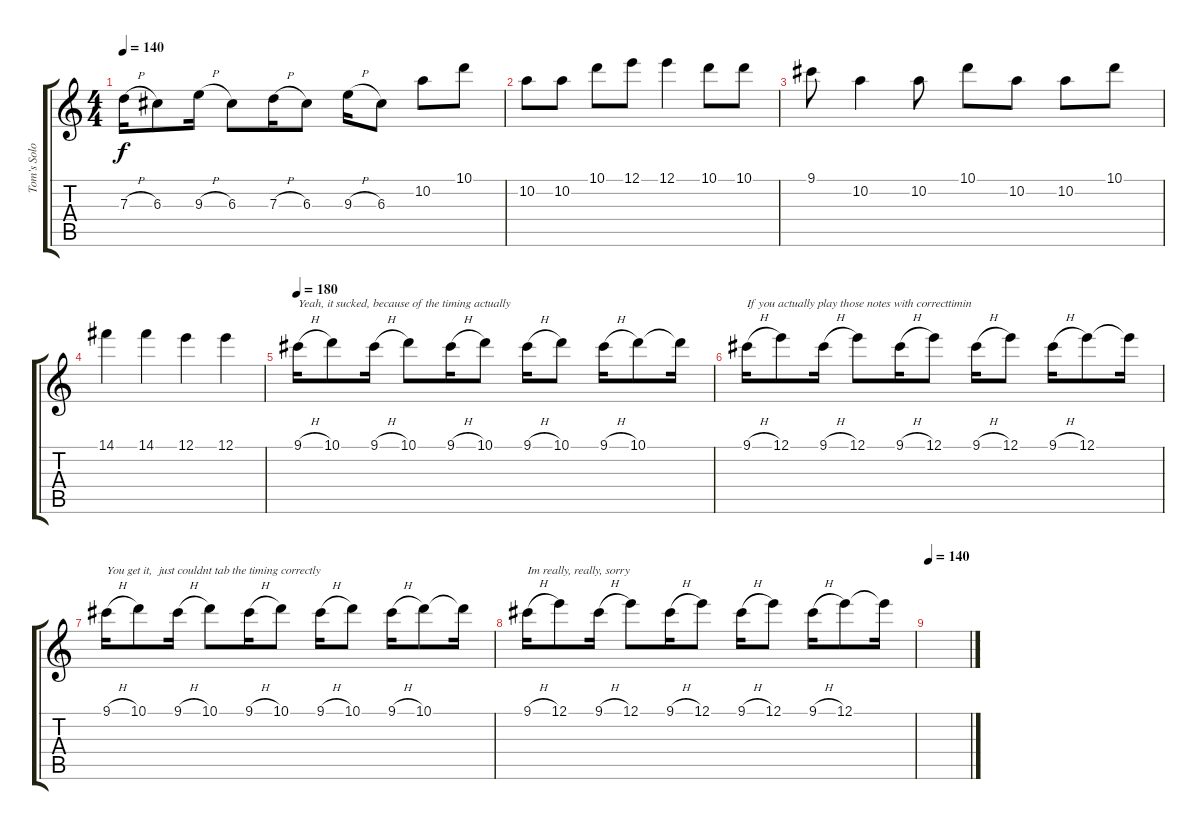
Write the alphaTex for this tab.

\track ("Tom's Solo" "Tom's Solo") {instrument distortionguitar}
\staff {score tabs}
\tuning (E4 B3 G3 D3 A2 E2) {hide}
\ts (4 4)
\tempo 140
\clef g2
\ks c
7.3{h}.16{dy f} 6.3.8 9.3{h}.16 6.3.8 7.3{h}.16 6.3.8 9.3{h}.16 6.3.8 10.2.8 10.1.8 |
10.2.8 10.2.8 10.1.8 12.1.8 12.1.4 10.1.8 10.1.8 |
9.1.8 10.2.4 10.2.8 10.1.8 10.2.8 10.2.8 10.1.8 |
14.1.4 14.1.4 12.1.4 12.1.4 |
\tempo 180
9.1{h}.16{txt "Yeah, it sucked, because of the timing actually"} 10.1.8 9.1{h}.16 10.1.8 9.1{h}.16 10.1.8 9.1{h}.16 10.1.8 9.1{h}.16 10.1.8 10.1{t}.16 |
9.1{h}.16{txt "If you actually play those notes with correcttimin"} 12.1.8 9.1{h}.16 12.1.8 9.1{h}.16 12.1.8 9.1{h}.16 12.1.8 9.1{h}.16 12.1.8 12.1{t}.16 |
9.1{h}.16{txt "You get it,  just couldnt tab the timing correctly"} 10.1.8 9.1{h}.16 10.1.8 9.1{h}.16 10.1.8 9.1{h}.16 10.1.8 9.1{h}.16 10.1.8 10.1{t}.16 |
9.1{h}.16{txt "Im really, really, sorry"} 12.1.8 9.1{h}.16 12.1.8 9.1{h}.16 12.1.8 9.1{h}.16 12.1.8 9.1{h}.16 12.1.8 12.1{t}.16 |
\tempo 140
